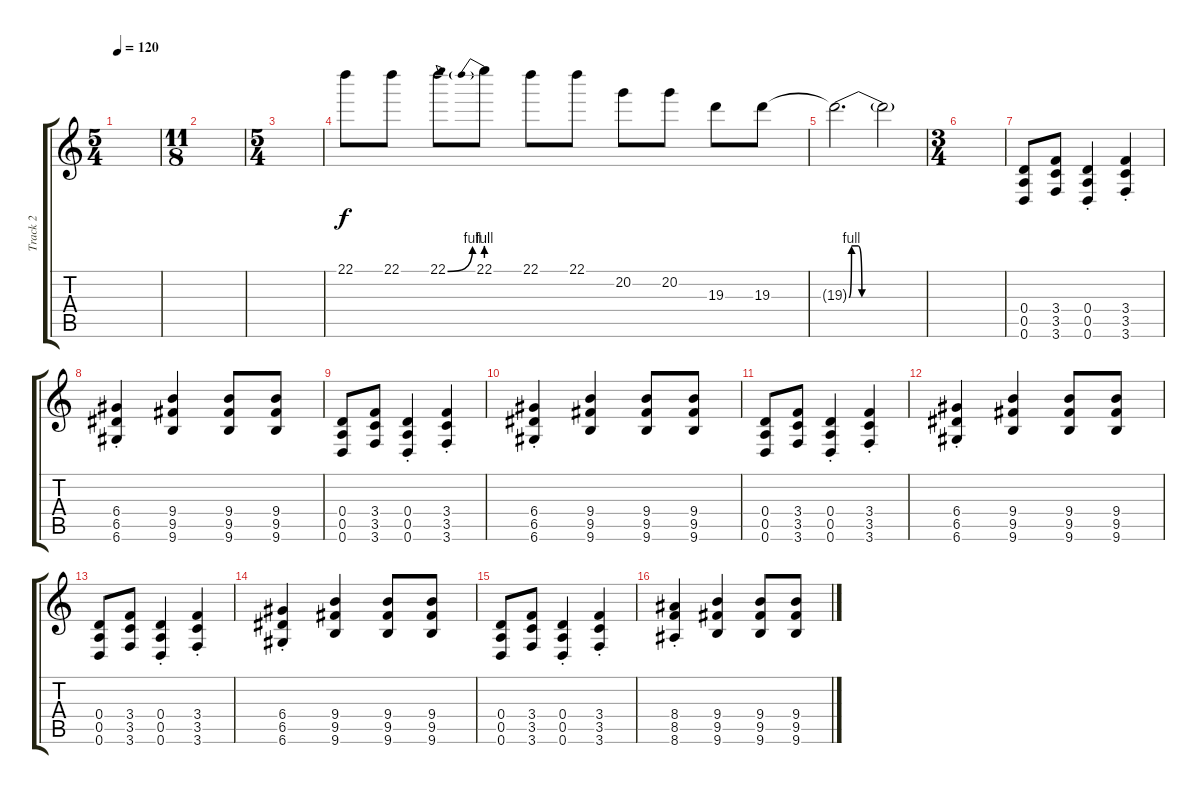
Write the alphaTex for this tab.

\track ("Track 2" "Track 2") {instrument distortionguitar}
\staff {score tabs}
\tuning (E4 B3 G3 D3 A2 D2) {hide}
\ts (5 4)
\tempo 120
\clef g2
\ks c
|
\ts (11 8)
|
\ts (5 4)
|
22.1.8 22.1.8 22.1{be (bend 0 0 60 4)}.8 22.1{be (prebend 0 4 60 4)}.8 22.1.8 22.1.8 20.2.8 20.2.8 19.3.8 19.3.8 |
19.3{be (custom 0 0 2 4 7 4 10 0 15 0 60 0) t}.2{d} 19.3{t}.2 |
\ts (3 4)
|
(0.4 0.5 0.6).8 (3.4 3.5 3.6).8 (0.4{st} 0.5{st} 0.6{st}).4 (3.4{st} 3.5{st} 3.6{st}).4 |
(6.4{st} 6.5{st} 6.6{st}).4 (9.4 9.5 9.6).4 (9.4 9.5 9.6).8 (9.4 9.5 9.6).8 |
(0.4 0.5 0.6).8 (3.4 3.5 3.6).8 (0.4{st} 0.5{st} 0.6{st}).4 (3.4{st} 3.5{st} 3.6{st}).4 |
(6.4{st} 6.5{st} 6.6{st}).4 (9.4 9.5 9.6).4 (9.4 9.5 9.6).8 (9.4 9.5 9.6).8 |
(0.4 0.5 0.6).8 (3.4 3.5 3.6).8 (0.4{st} 0.5{st} 0.6{st}).4 (3.4{st} 3.5{st} 3.6{st}).4 |
(6.4{st} 6.5{st} 6.6{st}).4 (9.4 9.5 9.6).4 (9.4 9.5 9.6).8 (9.4 9.5 9.6).8 |
(0.4 0.5 0.6).8 (3.4 3.5 3.6).8 (0.4{st} 0.5{st} 0.6{st}).4 (3.4{st} 3.5{st} 3.6{st}).4 |
(6.4{st} 6.5{st} 6.6{st}).4 (9.4 9.5 9.6).4 (9.4 9.5 9.6).8 (9.4 9.5 9.6).8 |
(0.4 0.5 0.6).8 (3.4 3.5 3.6).8 (0.4{st} 0.5{st} 0.6{st}).4 (3.4{st} 3.5{st} 3.6{st}).4 |
(8.4{st} 8.5{st} 8.6{st}).4 (9.4 9.5 9.6).4 (9.4 9.5 9.6).8 (9.4 9.5 9.6).8
